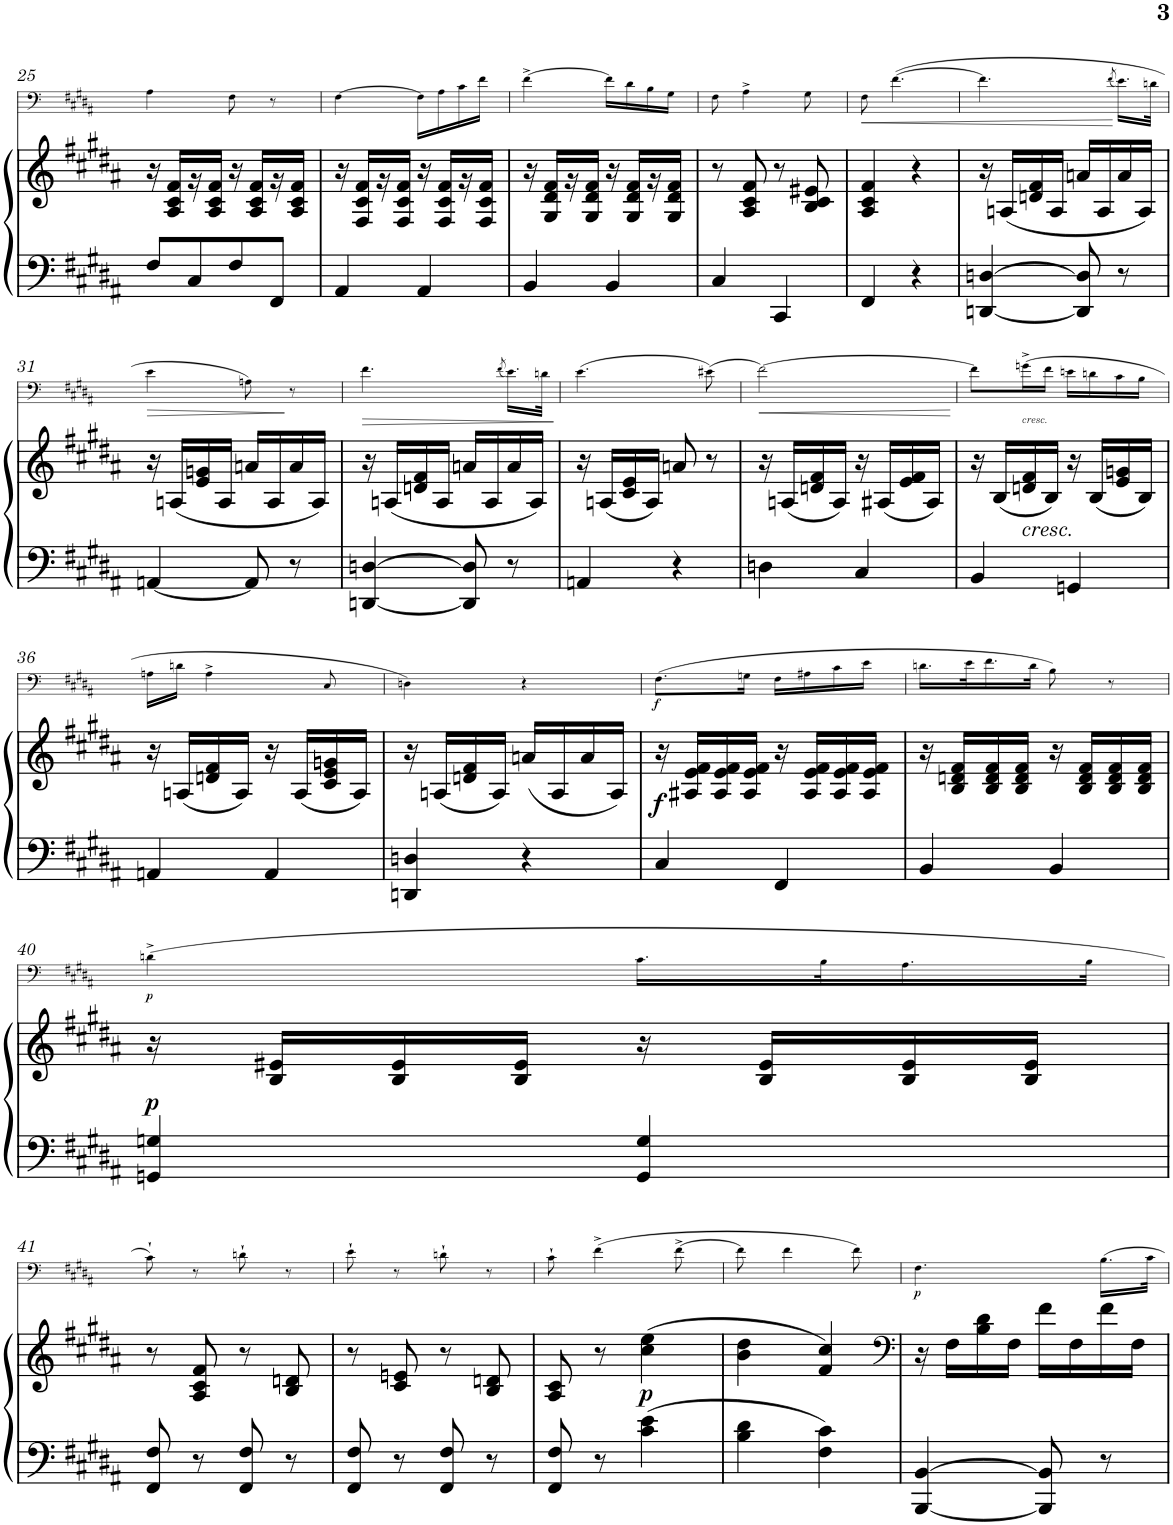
**kern	**kern	**dynam	**kern	**dynam
*part2	*part2	*part2	*part1	*part1
*staff3	*staff2	*staff2/3	*staff1	*staff1
*I"Piano	*	*	*I"Trombone	*
*I'Pno	*	*	*I'Trb	*
!!LO:PB:g=z
*clefF4	*clefG2	*	*clefF4	*
*k[f#c#g#d#a#]	*k[f#c#g#d#a#]	*	*k[f#c#g#d#a#]	*
*M2/4	*M2/4	*	*M2/4	*
=25	=25	=25	=25	=25
8F#/L	16r	.	4A#\	.
.	16A#/ 16c#/ 16f#/LL	.	.	.
8C#/	16r	.	.	.
.	16A#/ 16c#/ 16f#/JJ	.	.	.
8F#/	16r	.	8F#\	.
.	16A#/ 16c#/ 16f#/LL	.	.	.
8FF#/J	16r	.	8r	.
.	16A#/ 16c#/ 16f#/JJ	.	.	.
=26	=26	=26	=26	=26
4AA#/	16r	.	[>4F#\	.
.	16F#/ 16c#/ 16f#/LL	.	.	.
.	16r	.	.	.
.	16F#/ 16c#/ 16f#/JJ	.	.	.
4AA#/	16r	.	16F#\LL]	.
.	16F#/ 16c#/ 16f#/LL	.	16A#\	.
.	16r	.	16c#\	.
.	16F#/ 16c#/ 16f#/JJ	.	16f#\JJ	.
=27	=27	=27	=27	=27
4BB/	16r	.	[>4f#^\	.
.	16G#/ 16d#/ 16f#/LL	.	.	.
.	16r	.	.	.
.	16G#/ 16d#/ 16f#/JJ	.	.	.
4BB/	16r	.	16f#\LL]	.
.	16G#/ 16d#/ 16f#/LL	.	16d#\	.
.	16r	.	16B\	.
.	16G#/ 16d#/ 16f#/JJ	.	16G#\JJ	.
=28	=28	=28	=28	=28
4C#/	8r	.	8F#\	.
.	8A#/ 8c#/ 8f#/	.	4A#^\	.
4CC#/	8r	.	.	.
.	8B/ 8c#/ 8e#X/	.	8G#\	.
=29	=29	=29	=29	=29
!	!	!	!	!LO:HP:b
4FF#/	4A#/ 4c#/ 4f#/	.	8F#\	<
.	.	.	([>4.f#\	.
4r	4r	.	.	.
=30	=30	=30	=30	=30
[4DDn/ [4Dn/	16r	.	4.f#\]	.
.	(16An/LL	.	.	.
.	16dn/ 16f#/	.	.	.
.	16A/JJ	.	.	.
8DD/] 8D/]	16an/LL	.	.	.
.	16A/	.	.	.
.	.	.	(8qf#/	.
8r	16a/	.	16.e\LL)	[
.	16A/JJ)	.	.	.
.	.	.	32dn\JJk	.
!!LO:LB:g=z
=31	=31	=31	=31	=31
!	!	!	!	!LO:HP:b
[4AAn/	16r	.	4e\	>
.	(16An/LL	.	.	.
.	16e/ 16gn/	.	.	.
.	16A/JJ	.	.	.
8AA/]	16an/LL	.	8An\)	.
.	16A/	.	.	.
8r	16a/	.	8r	]
.	16A/JJ)	.	.	.
=32	=32	=32	=32	=32
!	!	!	!	!LO:HP:b
[4DDn/ [4Dn/	16r	.	4.f#\	>
.	(16An/LL	.	.	.
.	16dn/ 16f#/	.	.	.
.	16A/JJ	.	.	.
8DD/] 8D/]	16an/LL	.	.	.
.	16A/	.	.	.
.	.	.	(8qf#/	.
8r	16a/	.	16.e\LL)	.
.	16A/JJ)	.	.	.
.	.	.	32dn\JJk	.
.	.	.	.	]
=33	=33	=33	=33	=33
4AAn/	16r	.	(4.e\	.
.	(16An/LL	.	.	.
.	16c#/ 16e/	.	.	.
.	16A/JJ)	.	.	.
4r	8an/	.	.	.
.	8r	.	(8e#X\)	.
=34	=34	=34	=34	=34
!	!	!	!	!LO:HP:b
4Dn\	16r	.	[>2f#\)	<
.	(16An/LL	.	.	.
.	16dn/ 16f#/	.	.	.
.	16A/JJ)	.	.	.
4C#/	16r	.	.	.
.	(16A#X/LL	.	.	.
.	16e/ 16f#/	.	.	.
.	16A#/JJ)	.	.	.
.	.	.	.	[
=35	=35	=35	=35	=35
4BB/	16r	.	8f#\L]	.
.	(16B/LL	.	.	.
!	!	!	!LO:TX:b:i:t=cresc.	!
!	!LO:TX:b:i:t=cresc.	!	!	!
.	16dn/ 16f#/	.	(>16gn^\L	.
.	16B/JJ)	.	16f#\JJ	.
4GGn/	16r	.	16en\LL	.
.	(16B/LL	.	16dn\	.
.	16e/ 16gn/	.	16c#\	.
.	16B/JJ)	.	16B\JJ	.
!!LO:LB:g=z
=36	=36	=36	=36	=36
4AAn/	16r	.	16An\LL	.
.	(16An/LL	.	16dn\JJ	.
.	16dn/ 16f#/	.	4A^\	.
.	16A/JJ)	.	.	.
4AA/	16r	.	.	.
.	(16A/LL	.	.	.
.	16c#/ 16e/ 16gn/	.	8C#/	.
.	16A/JJ)	.	.	.
=37	=37	=37	=37	=37
4DDn/ 4Dn/	16r	.	4Dn\)	.
.	(16An/LL	.	.	.
.	16dn/ 16f#/	.	.	.
.	16A/JJ)	.	.	.
4r	(16an/LL	.	4r	.
.	16A/	.	.	.
.	16a/	.	.	.
.	16A/JJ)	.	.	.
=38	=38	=38	=38	=38
!	!	!LO:DY:b	!	!LO:DY:b
4C#/	16r	f	(>8.F#\L	f
.	16A#X/ 16e/ 16f#/LL	.	.	.
.	16A#/ 16e/ 16f#/	.	.	.
.	16A#/ 16e/ 16f#/JJ	.	16Gn\Jk	.
4FF#/	16r	.	16F#\LL	.
.	16A#/ 16e/ 16f#/LL	.	16A#X\	.
.	16A#/ 16e/ 16f#/	.	16c#\	.
.	16A#/ 16e/ 16f#/JJ	.	16e\JJ	.
=39	=39	=39	=39	=39
4BB/	16r	.	16.dn\LL	.
.	16B/ 16dn/ 16f#/LL	.	.	.
.	.	.	32e\K	.
.	16B/ 16d/ 16f#/	.	16.f#\	.
.	16B/ 16d/ 16f#/JJ	.	.	.
.	.	.	32d\JJk	.
4BB/	16r	.	8B\)	.
.	16B/ 16d/ 16f#/LL	.	.	.
.	16B/ 16d/ 16f#/	.	8r	.
.	16B/ 16d/ 16f#/JJ	.	.	.
!!LO:LB:g=z
=40	=40	=40	=40	=40
!	!	!LO:DY:b	!	!LO:DY:b
4GGn/ 4Gn/	16r	p	(>4dn^\	p
.	16B/ 16e#X/LL	.	.	.
.	16B/ 16e#/	.	.	.
.	16B/ 16e#/JJ	.	.	.
4GG/ 4G/	16r	.	16.c#\LL	.
.	16B/ 16e#/LL	.	.	.
.	.	.	32B\K	.
.	16B/ 16e#/	.	16.A#\	.
.	16B/ 16e#/JJ	.	.	.
.	.	.	32B\JJk	.
!!LO:LB:g=z
=41	=41	=41	=41	=41
8FF#/ 8F#/	8r	.	8c#`\)	.
8r	8A#/ 8c#/ 8f#/	.	8r	.
8FF#/ 8F#/	8r	.	8dn`\	.
8r	8B/ 8dn/	.	8r	.
=42	=42	=42	=42	=42
8FF#/ 8F#/	8r	.	8e`\	.
8r	8c#/ 8en/	.	8r	.
8FF#/ 8F#/	8r	.	8dn`\	.
8r	8B/ 8dn/	.	8r	.
=43	=43	=43	=43	=43
8FF#/ 8F#/	8A#/ 8c#/	.	8c#`\	.
8r	8r	.	(4f#^\	.
!	!	!LO:DY:b	!	!
4c#\ 4e\	(4cc#\ 4ee\	p	.	.
.	.	.	[>8f#^\	.
=44	=44	=44	=44	=44
4B\ 4d#\	4b\ 4dd#\	.	8f#\]	.
.	.	.	4f#\	.
4F#\ 4c#\	4f#/ 4cc#/)	.	.	.
.	.	.	8f#\)	.
=45	=45	=45	=45	=45
*	*clefF4	*	*	*
!	!	!	!	!LO:DY:b
[4BBB/ [4BB/	16r	.	4.F#\	p
.	16F#\LL	.	.	.
.	16B\ 16d#\	.	.	.
.	16F#\JJ	.	.	.
8BBB/] 8BB/]	16f#\LL	.	.	.
.	16F#\	.	.	.
8r	16f#\	.	16.B\LL	.
.	16F#\JJ	.	.	.
.	.	.	32c#\JJk	.
=	=	=	=	=
*-	*-	*-	*-	*-
